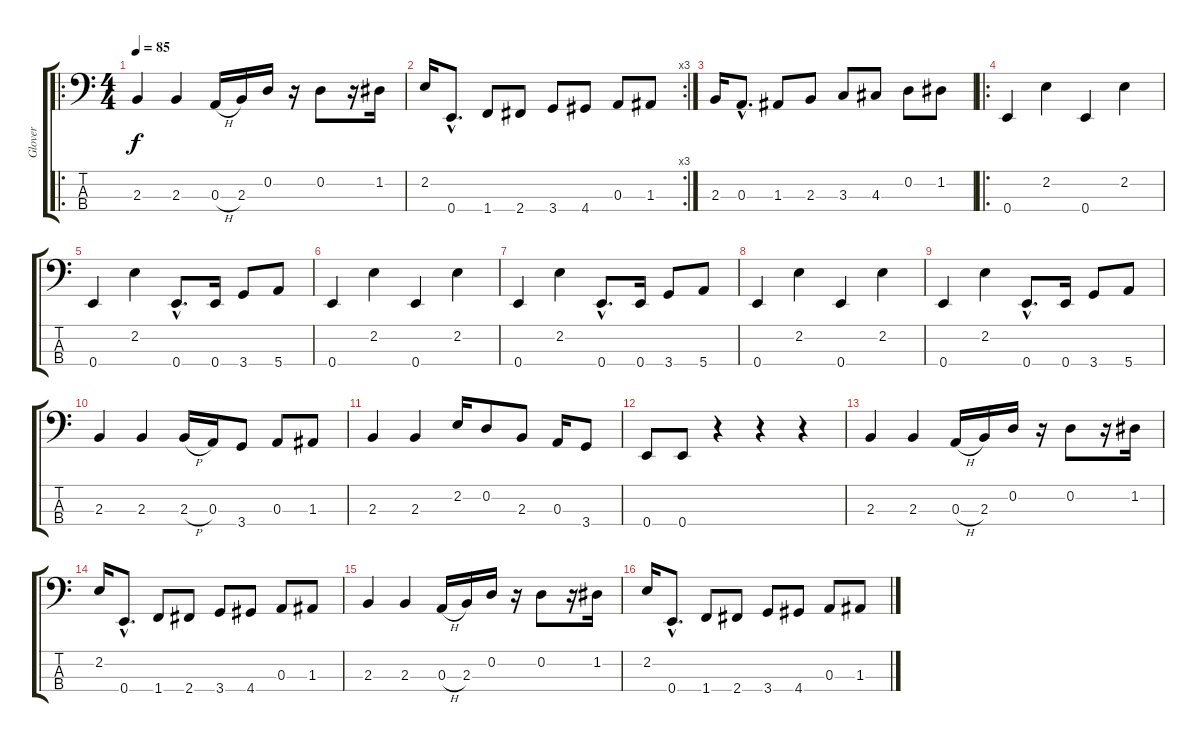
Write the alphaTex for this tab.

\track ("Glover" "Glover") {instrument electricbasspick}
\staff {score tabs}
\tuning (G2 D2 A1 E1) {hide}
\ro
\ts (4 4)
\tempo 85
\clef f4
\ks c
2.3.4{dy f instrument electricbasspick} 2.3.4 0.3{h}.16 2.3.16 0.2.16 r.16 0.2.8 r.16 1.2.16 |
\rc 3
2.2.16 0.4{hac}.8{d} 1.4.8 2.4.8 3.4.8 4.4.8 0.3.8 1.3.8 |
2.3.16 0.3{hac}.8{d} 1.3.8 2.3.8 3.3.8 4.3.8 0.2.8 1.2.8 |
\ro
0.4.4 2.2.4 0.4.4 2.2.4 |
0.4.4 2.2.4 0.4{hac}.8{d} 0.4.16 3.4.8 5.4.8 |
0.4.4 2.2.4 0.4.4 2.2.4 |
0.4.4 2.2.4 0.4{hac}.8{d} 0.4.16 3.4.8 5.4.8 |
0.4.4 2.2.4 0.4.4 2.2.4 |
0.4.4 2.2.4 0.4{hac}.8{d} 0.4.16 3.4.8 5.4.8 |
2.3.4 2.3.4 2.3{h}.16 0.3.16 3.4.8 0.3.8 1.3.8 |
2.3.4 2.3.4 2.2.16 0.2.8 2.3.8 0.3.16 3.4.8 |
0.4.8 0.4.8 r.4 r.4 r.4 |
2.3.4 2.3.4 0.3{h}.16 2.3.16 0.2.16 r.16 0.2.8 r.16 1.2.16 |
2.2.16 0.4{hac}.8{d} 1.4.8 2.4.8 3.4.8 4.4.8 0.3.8 1.3.8 |
2.3.4 2.3.4 0.3{h}.16 2.3.16 0.2.16 r.16 0.2.8 r.16 1.2.16 |
2.2.16 0.4{hac}.8{d} 1.4.8 2.4.8 3.4.8 4.4.8 0.3.8 1.3.8
